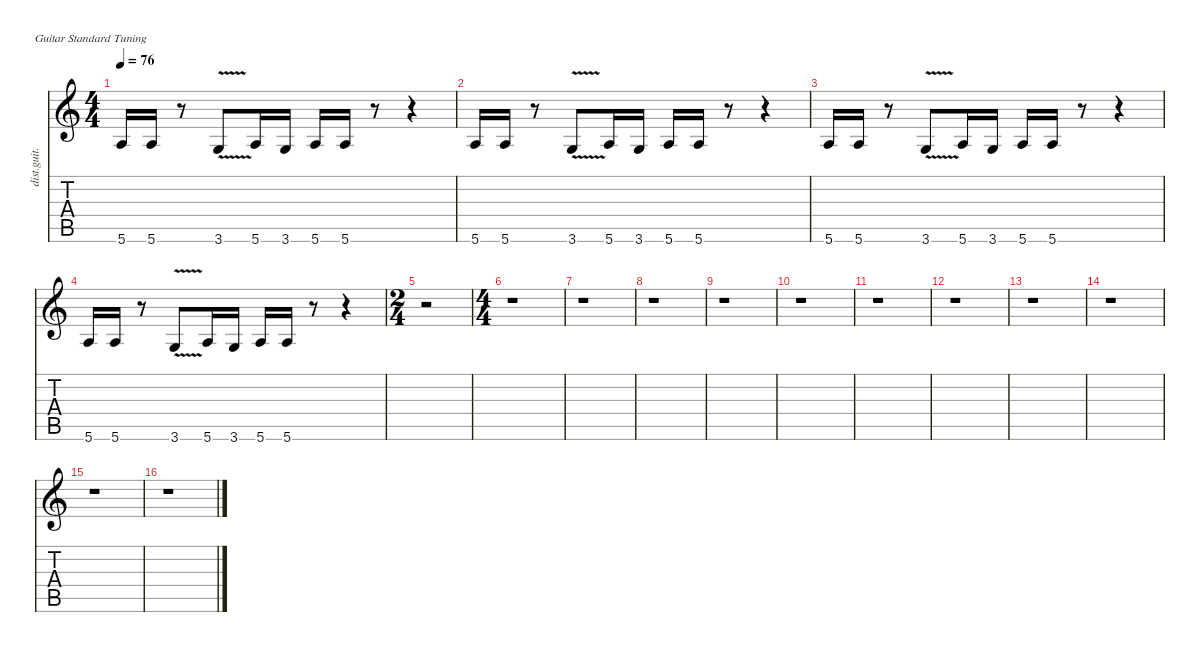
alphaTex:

\defaultSystemsLayout 4
\hideDynamics
\bracketExtendMode nobrackets
\otherSystemsTrackNameOrientation horizontal
\track ("Rhythm Fill" "dist.guit.") {instrument distortionguitar}
\staff {score tabs}
\tuning (E4 B3 G3 D3 A2 E2)
\ts (4 4)
\tempo 76
\clef g2
\ks c
5.6.16{dy f} 5.6.16 r.8 3.6{v}.8 5.6.16 3.6.16 5.6.16 5.6.16 r.8 r.4 |
5.6.16 5.6.16 r.8 3.6{v}.8 5.6.16 3.6.16 5.6.16 5.6.16 r.8 r.4 |
5.6.16 5.6.16 r.8 3.6{v}.8 5.6.16 3.6.16 5.6.16 5.6.16 r.8 r.4 |
5.6.16 5.6.16 r.8 3.6{v}.8 5.6.16 3.6.16 5.6.16 5.6.16 r.8 r.4 |
\ts (2 4)
\beaming (8 2 2)
r.2 |
\ts (4 4)
\beaming (8 2 2 2 2)
r.1 |
r.1 |
r.1 |
r.1 |
r.1 |
r.1 |
r.1 |
r.1 |
r.1 |
r.1 |
r.1
